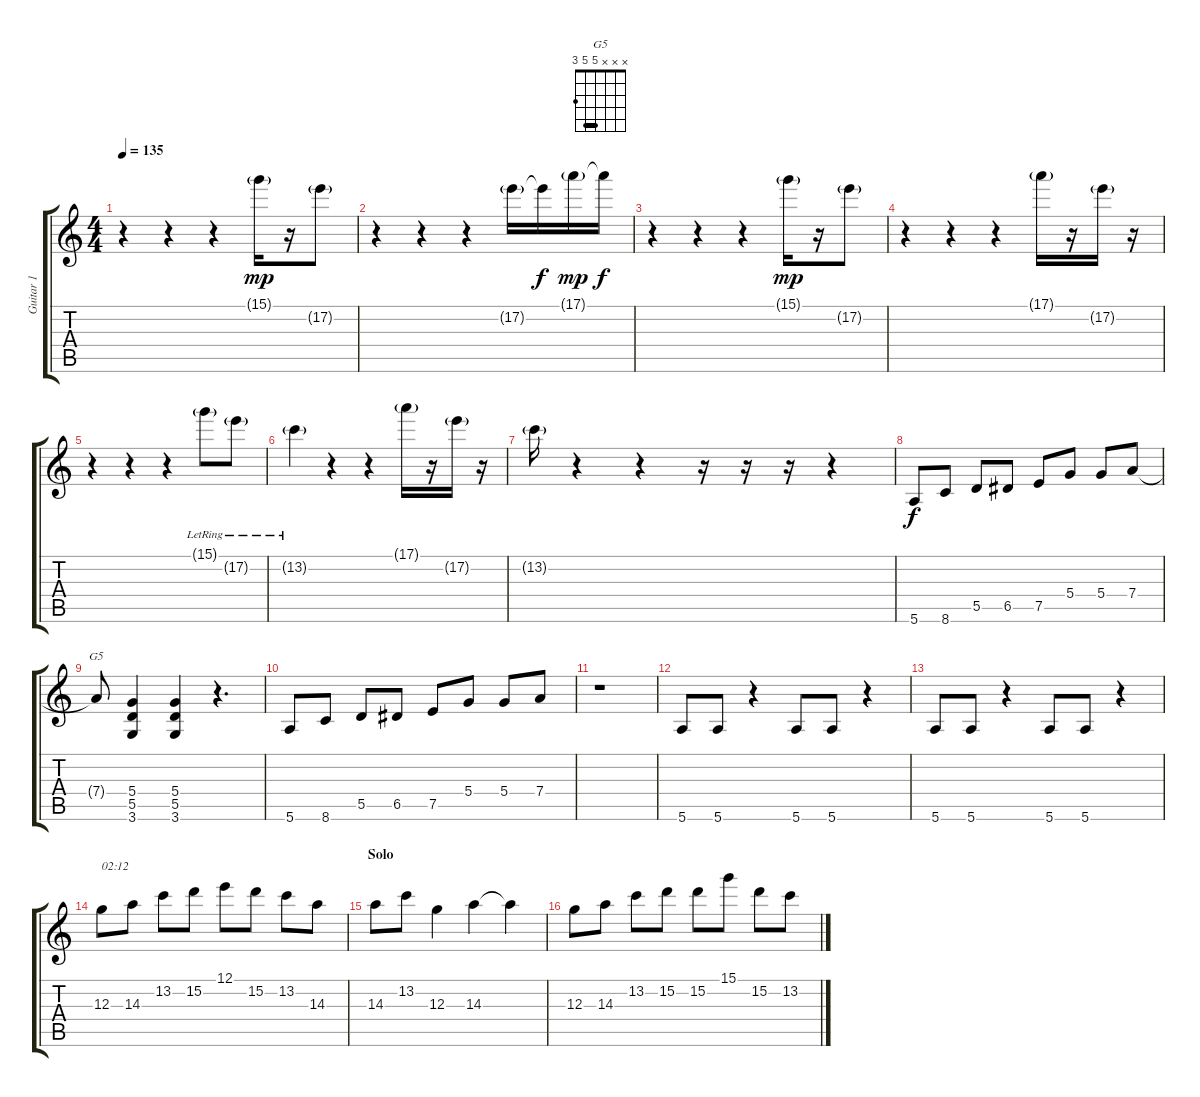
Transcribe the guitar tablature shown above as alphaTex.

\track ("Guitar 1" "Guitar 1") {instrument acousticguitarsteel}
\staff {score tabs}
\tuning (E4 B3 G3 D3 A2 E2) {hide}
\chord ("G5" x x x 5 5 3) {barre 5}
\ts (4 4)
\tempo 135
\clef g2
\ks c
r.4{dy f} r.4 r.4 15.1{g}.16{dy mp} r.16 17.2{g}.8 |
r.4 r.4 r.4 17.2{g}.16 17.2{t}.16{dy f} 17.1{g}.16{dy mp} 17.1{t}.16{dy f} |
r.4 r.4 r.4 15.1{g}.16{dy mp} r.16 17.2{g}.8 |
r.4 r.4 r.4 17.1{g}.16 r.16 17.2{g}.16 r.16 |
r.4 r.4 r.4 15.1{g lr}.8 17.2{g lr}.8 |
13.2{g lr}.4 r.4 r.4 17.1{g}.16 r.16 17.2{g}.16 r.16 |
13.2{g}.16 r.4 r.4 r.16 r.16 r.16 r.4{balance 8} |
5.6.8{dy f} 8.6.8 5.5.8 6.5.8 7.5.8 5.4.8 5.4.8 7.4.8 |
7.4{t}.8{ch "G5"} (5.4 5.5 3.6).4 (5.4 5.5 3.6).4 r.4{d} |
5.6.8 8.6.8 5.5.8 6.5.8 7.5.8 5.4.8 5.4.8 7.4.8 |
r.1 |
5.6.8{instrument acousticguitarsteel} 5.6.8 r.4 5.6.8 5.6.8 r.4 |
5.6.8 5.6.8 r.4 5.6.8 5.6.8 r.4 |
12.3.8{txt "02:12" instrument slapbass1} 14.3.8 13.2.8 15.2.8 12.1.8 15.2.8 13.2.8 14.3.8 |
\section ("" "Solo")
14.3.8 13.2.8 12.3.4 14.3.4 14.3{t}.4 |
12.3.8 14.3.8 13.2.8 15.2.8 15.2.8 15.1.8 15.2.8 13.2.8
